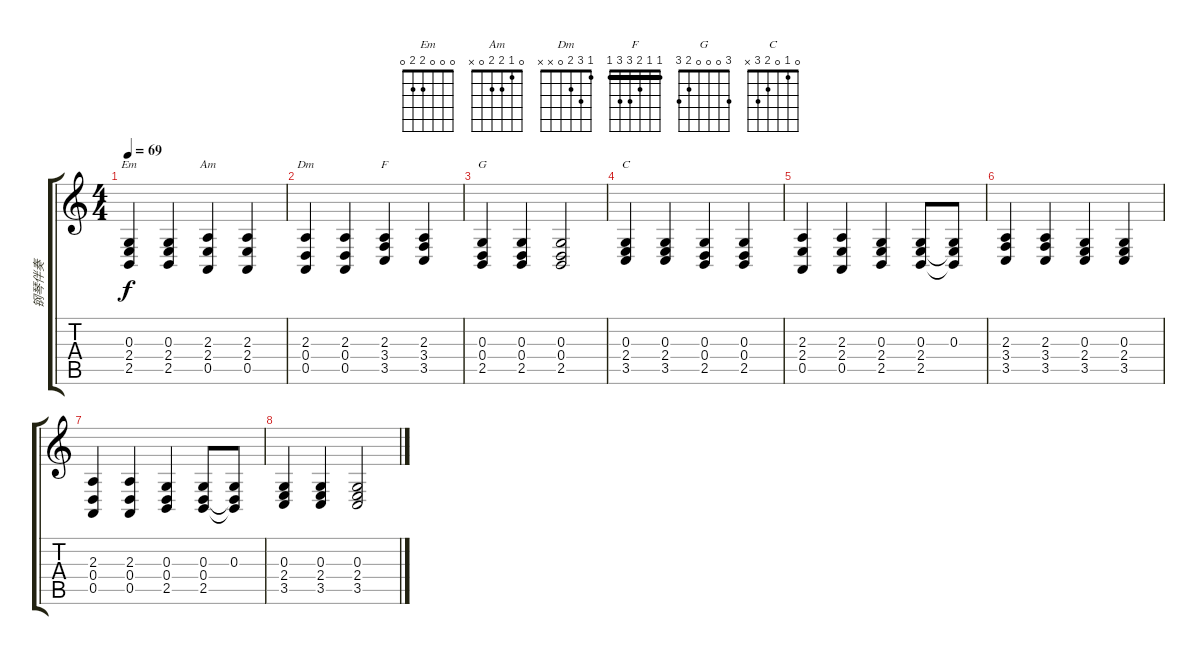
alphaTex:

\track ("钢琴伴奏" "钢琴伴奏") {instrument acousticgrandpiano}
\staff {score tabs}
\tuning (E4 B3 G3 D3 A2 E2) {hide}
\chord ("Em" 0 0 0 2 2 0)
\chord ("Am" 0 1 2 2 0 x)
\chord ("Dm" 1 3 2 0 x x)
\chord ("F" 1 1 2 3 3 1) {barre 1}
\chord ("G" 3 0 0 0 2 3)
\chord ("C" 0 1 0 2 3 x)
\ts (4 4)
\tempo 69
\clef g2
\ks c
(0.3 2.4 2.5).4{ch "Em" dy f} (0.3 2.4 2.5).4 (2.3 2.4 0.5).4{ch "Am"} (2.3 2.4 0.5).4 |
(2.3 0.4 0.5).4{ch "Dm"} (2.3 0.4 0.5).4 (2.3 3.4 3.5).4{ch "F"} (2.3 3.4 3.5).4 |
(0.3 0.4 2.5).4{ch "G"} (0.3 0.4 2.5).4 (0.3 0.4 2.5).2 |
(0.3 2.4 3.5).4{ch "C"} (0.3 2.4 3.5).4 (0.3 0.4 2.5).4 (0.3 0.4 2.5).4 |
(2.3 2.4 0.5).4 (2.3 2.4 0.5).4 (0.3 2.4 2.5).4 (0.3 2.4 2.5).8 (0.3 2.4{t} 2.5{t}).8 |
(2.3 3.4 3.5).4 (2.3 3.4 3.5).4 (0.3 2.4 3.5).4 (0.3 2.4 3.5).4 |
(2.3 0.4 0.5).4 (2.3 0.4 0.5).4 (0.3 0.4 2.5).4 (0.3 0.4 2.5).8 (0.3 0.4{t} 2.5{t}).8 |
(0.3 2.4 3.5).4 (0.3 2.4 3.5).4 (0.3 2.4 3.5).2
